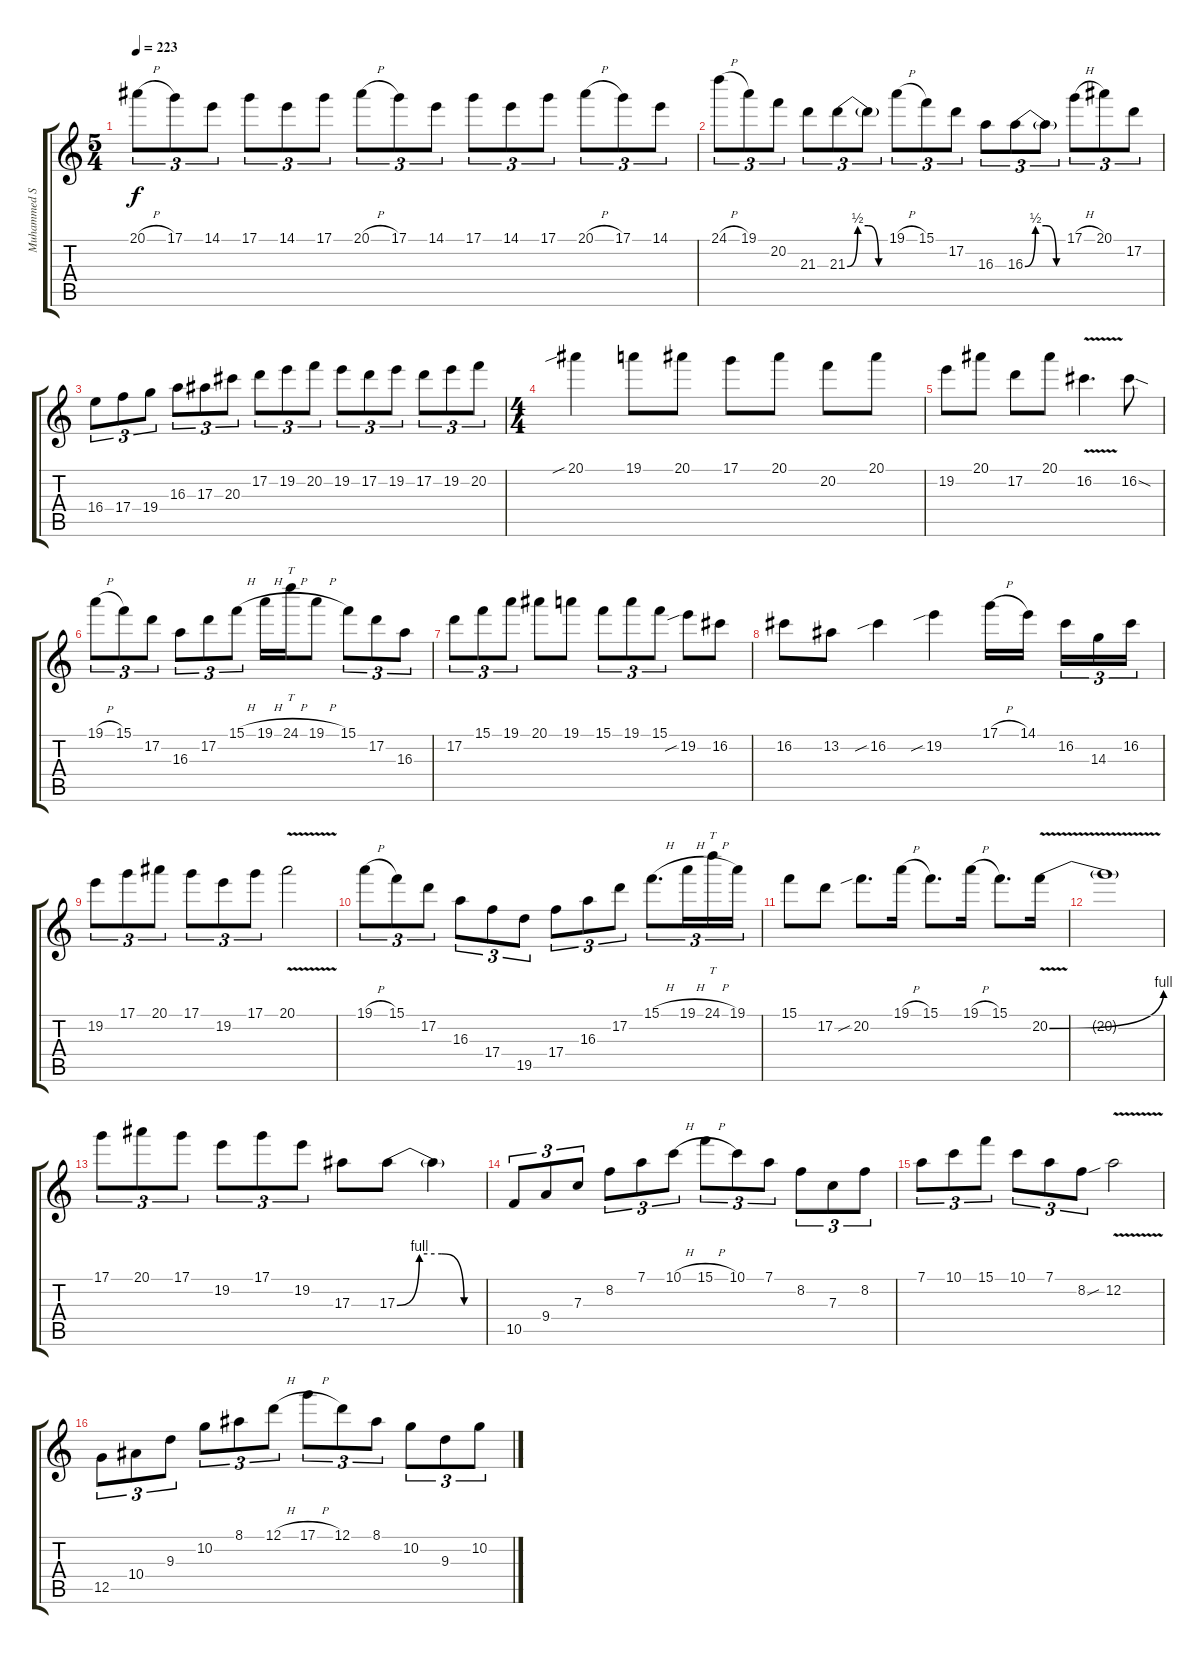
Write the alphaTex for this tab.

\track ("Muhammed Suicmez" "Muhammed S") {instrument distortionguitar}
\staff {score tabs}
\tuning (D4 A3 F3 C3 G2 D2) {hide}
\ts (5 4)
\tempo 223
\clef g2
\ks c
20.1{h}.8{tu (3 2) dy f} 17.1.8{tu (3 2)} 14.1.8{tu (3 2)} 17.1.8{tu (3 2)} 14.1.8{tu (3 2)} 17.1.8{tu (3 2)} 20.1{h}.8{tu (3 2)} 17.1.8{tu (3 2)} 14.1.8{tu (3 2)} 17.1.8{tu (3 2)} 14.1.8{tu (3 2)} 17.1.8{tu (3 2)} 20.1{h}.8{tu (3 2)} 17.1.8{tu (3 2)} 14.1.8{tu (3 2)} |
24.1{h}.8{tu (3 2)} 19.1.8{tu (3 2)} 20.2.8{tu (3 2)} 21.3.8{tu (3 2)} 21.3{be (custom 0 0 15 2 30 2 45 0 60 0)}.8{tu (3 2)} 21.3{t}.8{tu (3 2)} 19.1{h}.8{tu (3 2)} 15.1.8{tu (3 2)} 17.2.8{tu (3 2)} 16.3.8{tu (3 2)} 16.3{be (custom 0 0 15 2 30 2 45 0 60 0)}.8{tu (3 2)} 16.3{t}.8{tu (3 2)} 17.1{h}.8{tu (3 2)} 20.1.8{tu (3 2)} 17.2.8{tu (3 2)} |
16.4.8{tu (3 2)} 17.4.8{tu (3 2)} 19.4.8{tu (3 2)} 16.3.8{tu (3 2)} 17.3.8{tu (3 2)} 20.3.8{tu (3 2)} 17.2.8{tu (3 2)} 19.2.8{tu (3 2)} 20.2.8{tu (3 2)} 19.2.8{tu (3 2)} 17.2.8{tu (3 2)} 19.2.8{tu (3 2)} 17.2.8{tu (3 2)} 19.2.8{tu (3 2)} 20.2.8{tu (3 2)} |
\ts (4 4)
20.1{sib}.4 19.1.8 20.1.8 17.1.8 20.1.8 20.2.8 20.1.8 |
19.2.8 20.1.8 17.2.8 20.1.8 16.2{v}.4{d} 16.2{sod}.8 |
19.1{h}.8{tu (3 2)} 15.1.8{tu (3 2)} 17.2.8{tu (3 2)} 16.3.8{tu (3 2)} 17.2.8{tu (3 2)} 15.1{h}.8{tu (3 2)} 19.1{h}.16 24.1{h}.16{tt} 19.1{h}.8 15.1.8{tu (3 2)} 17.2.8{tu (3 2)} 16.3.8{tu (3 2)} |
17.2.8{tu (3 2)} 15.1.8{tu (3 2)} 19.1.8{tu (3 2)} 20.1.8 19.1.8 15.1.8{tu (3 2)} 19.1.8{tu (3 2)} 15.1.8{tu (3 2)} 19.2{sib}.8 16.2.8 |
16.2.8 13.2.8 16.2{sib}.4 19.2{sib}.4 17.1{h}.16 14.1.16{beam splitsecondary} 16.2.16{tu (3 2)} 14.3.16{tu (3 2)} 16.2.16{tu (3 2)} |
19.2.8{tu (3 2)} 17.1.8{tu (3 2)} 20.1.8{tu (3 2)} 17.1.8{tu (3 2)} 19.2.8{tu (3 2)} 17.1.8{tu (3 2)} 20.1{v}.2 |
19.1{h}.8{tu (3 2)} 15.1.8{tu (3 2)} 17.2.8{tu (3 2)} 16.3.8{tu (3 2)} 17.4.8{tu (3 2)} 19.5.8{tu (3 2)} 17.4.8{tu (3 2)} 16.3.8{tu (3 2)} 17.2.8{tu (3 2)} 15.1{h}.8{d tu (3 2)} 19.1{h}.16{tu (3 2)} 24.1{h}.16{tt tu (3 2)} 19.1.16{tu (3 2)} |
15.1.8 17.2.8 20.2{sib}.8{d} 19.1{h}.16 15.1.8{d} 19.1{h}.16 15.1.8{d} 20.2{be (bend 0 0 60 4) v}.16 |
20.2{t}.1 |
17.1.8{tu (3 2)} 20.1.8{tu (3 2)} 17.1.8{tu (3 2)} 19.2.8{tu (3 2)} 17.1.8{tu (3 2)} 19.2.8{tu (3 2)} 17.3.8 17.3{be (custom 0 0 15 4 30 4 45 0 60 0)}.8 17.3{t}.4 |
10.5.8{tu (3 2)} 9.4.8{tu (3 2)} 7.3.8{tu (3 2)} 8.2.8{tu (3 2)} 7.1.8{tu (3 2)} 10.1{h}.8{tu (3 2)} 15.1{h}.8{tu (3 2)} 10.1.8{tu (3 2)} 7.1.8{tu (3 2)} 8.2.8{tu (3 2)} 7.3.8{tu (3 2)} 8.2.8{tu (3 2)} |
7.1.8{tu (3 2)} 10.1.8{tu (3 2)} 15.1.8{tu (3 2)} 10.1.8{tu (3 2)} 7.1.8{tu (3 2)} 8.2{sou}.8{tu (3 2)} 12.2{v}.2 |
12.5.8{tu (3 2)} 10.4.8{tu (3 2)} 9.3.8{tu (3 2)} 10.2.8{tu (3 2)} 8.1.8{tu (3 2)} 12.1{h}.8{tu (3 2)} 17.1{h}.8{tu (3 2)} 12.1.8{tu (3 2)} 8.1.8{tu (3 2)} 10.2.8{tu (3 2)} 9.3.8{tu (3 2)} 10.2.8{tu (3 2)}
